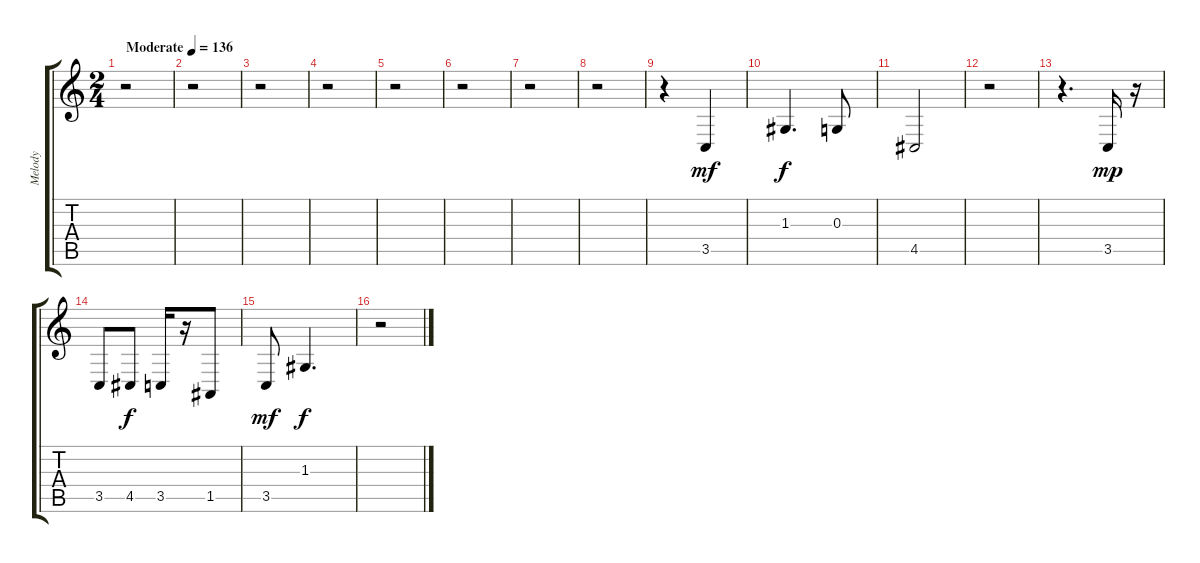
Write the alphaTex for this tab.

\track ("Melody" "Melody") {instrument altosax}
\staff {score tabs}
\tuning (E4 B3 G3 D3 A2 E2) {hide}
\ts (2 4)
\tempo (136 "Moderate")
\clef g2
\ks c
r.2{dy mf instrument altosax} |
r.2 |
r.2 |
r.2 |
r.2 |
r.2 |
r.2 |
r.2 |
r.4 3.5.4 |
1.3.4{d dy f} 0.3.8 |
4.5.2 |
r.2 |
r.4{d} 3.5.16{dy mp} r.16 |
3.5.8 4.5.8{dy f} 3.5.16 r.16 1.5.8 |
3.5.8{dy mf} 1.3.4{d dy f} |
r.2
